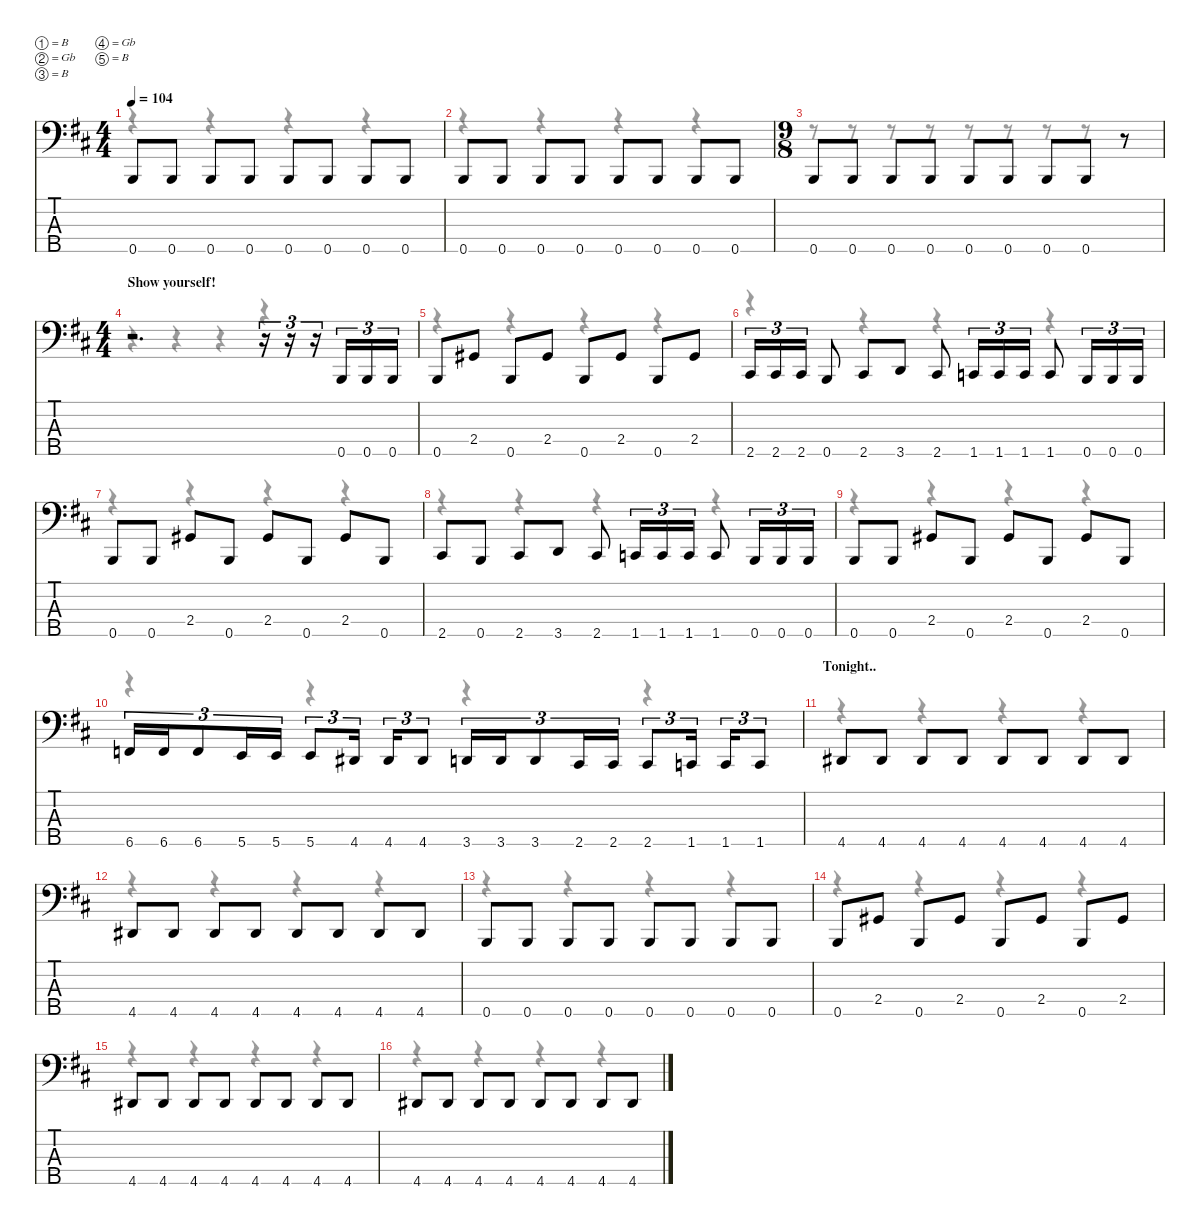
\defaultSystemsLayout 4
\hideDynamics
\bracketExtendMode nobrackets
\singleTrackTrackNamePolicy hidden
\multiTrackTrackNamePolicy hidden
\firstSystemTrackNameMode fullname
\otherSystemsTrackNameOrientation horizontal
\track ("Bass" "el.bs.") {instrument electricbassfinger}
\staff {score tabs}
\tuning (B2 Gb2 B1 Gb1 B0)
\voice
\ts (4 4)
\tempo 104
\clef f4
\ks bminor
0.5{acc forcenatural}.8{dy mp beam Up} 0.5{acc forcenatural}.8{beam Up} 0.5{acc forcenatural}.8{beam Up} 0.5{acc forcenatural}.8{beam Up} 0.5{acc forcenatural}.8{beam Up} 0.5{acc forcenatural}.8{beam Up} 0.5{acc forcenatural}.8{beam Up} 0.5{acc forcenatural}.8{beam Up} |
0.5{acc forcenatural}.8{dy mf beam Up} 0.5{acc forcenatural}.8{beam Up} 0.5{acc forcenatural}.8{beam Up} 0.5{acc forcenatural}.8{beam Up} 0.5{acc forcenatural}.8{beam Up} 0.5{acc forcenatural}.8{beam Up} 0.5{acc forcenatural}.8{beam Up} 0.5{acc forcenatural}.8{beam Up} |
\ts (9 8)
\beaming (8 2 2 2 2)
0.5{acc forcenatural}.8{beam Up} 0.5{acc forcenatural}.8{beam Up} 0.5{acc forcenatural}.8{dy f beam Up} 0.5{acc forcenatural}.8{beam Up} 0.5{acc forcenatural}.8{beam Up} 0.5{acc forcenatural}.8{beam Up} 0.5{acc forcenatural}.8{beam Up} 0.5{acc forcenatural}.8{beam Up} r.8{beam Up} |
\ts (4 4)
\beaming (8 2 2 2 2)
\section ("" "Show yourself!")
r.2{d beam Up} r.16{tu (3 2) beam Up} r.16{tu (3 2) beam Up} r.16{tu (3 2) beam Up} 0.5{acc forcenatural}.16{tu (3 2) beam Up} 0.5{acc forcenatural}.16{tu (3 2) beam Up} 0.5{acc forcenatural}.16{tu (3 2) beam Up} |
0.5{acc forcenatural}.8{beam Up} 2.4{acc #}.8{beam Up} 0.5{acc forcenatural}.8{beam Up} 2.4{acc #}.8{beam Up} 0.5{acc forcenatural}.8{beam Up} 2.4{acc #}.8{beam Up} 0.5{acc forcenatural}.8{beam Up} 2.4{acc #}.8{beam Up} |
2.5{acc #}.16{tu (3 2) beam Up} 2.5{acc #}.16{tu (3 2) beam Up} 2.5{acc #}.16{tu (3 2) beam Up} 0.5{acc forcenatural}.8{beam Up} 2.5{acc #}.8{beam Up} 3.5{acc forcenatural}.8{beam Up} 2.5{acc #}.8{beam Up} 1.5{acc forcenatural}.16{tu (3 2) beam Up} 1.5{acc forcenatural}.16{tu (3 2) beam Up} 1.5{acc forcenatural}.16{tu (3 2) beam Up} 1.5{acc forcenatural}.8{beam Up} 0.5{acc forcenatural}.16{tu (3 2) beam Up} 0.5{acc forcenatural}.16{tu (3 2) beam Up} 0.5{acc forcenatural}.16{tu (3 2) beam Up} |
0.5{acc forcenatural}.8{beam Up} 0.5{acc forcenatural}.8{beam Up} 2.4{acc #}.8{beam Up} 0.5{acc forcenatural}.8{beam Up} 2.4{acc #}.8{beam Up} 0.5{acc forcenatural}.8{beam Up} 2.4{acc #}.8{beam Up} 0.5{acc forcenatural}.8{beam Up} |
2.5{acc #}.8{beam Up} 0.5{acc forcenatural}.8{beam Up} 2.5{acc #}.8{beam Up} 3.5{acc forcenatural}.8{beam Up} 2.5{acc #}.8{beam Up} 1.5{acc forcenatural}.16{tu (3 2) beam Up} 1.5{acc forcenatural}.16{tu (3 2) beam Up} 1.5{acc forcenatural}.16{tu (3 2) beam Up} 1.5{acc forcenatural}.8{beam Up} 0.5{acc forcenatural}.16{tu (3 2) beam Up} 0.5{acc forcenatural}.16{tu (3 2) beam Up} 0.5{acc forcenatural}.16{tu (3 2) beam Up} |
0.5{acc forcenatural}.8{beam Up} 0.5{acc forcenatural}.8{beam Up} 2.4{acc #}.8{beam Up} 0.5{acc forcenatural}.8{beam Up} 2.4{acc #}.8{beam Up} 0.5{acc forcenatural}.8{beam Up} 2.4{acc #}.8{beam Up} 0.5{acc forcenatural}.8{beam Up} |
6.5{acc forcenatural}.16{tu (3 2) beam Up} 6.5{acc forcenatural}.16{tu (3 2) beam Up} 6.5{acc forcenatural}.8{tu (3 2) beam Up} 5.5{acc forcenatural}.16{tu (3 2) beam Up} 5.5{acc forcenatural}.16{tu (3 2) beam Up} 5.5{acc forcenatural}.8{tu (3 2) beam Up} 4.5{acc #}.16{tu (3 2) beam Up} 4.5{acc #}.16{tu (3 2) beam Up} 4.5{acc #}.8{tu (3 2) beam Up} 3.5{acc forcenatural}.16{tu (3 2) beam Up} 3.5{acc forcenatural}.16{tu (3 2) beam Up} 3.5{acc forcenatural}.8{tu (3 2) beam Up} 2.5{acc #}.16{tu (3 2) beam Up} 2.5{acc #}.16{tu (3 2) beam Up} 2.5{acc #}.8{tu (3 2) beam Up} 1.5{acc forcenatural}.16{tu (3 2) beam Up} 1.5{acc forcenatural}.16{tu (3 2) beam Up} 1.5{acc forcenatural}.8{tu (3 2) beam Up} |
\section ("" "Tonight..")
4.5{acc #}.8{beam Up} 4.5{acc #}.8{beam Up} 4.5{acc #}.8{beam Up} 4.5{acc #}.8{beam Up} 4.5{acc #}.8{beam Up} 4.5{acc #}.8{beam Up} 4.5{acc #}.8{beam Up} 4.5{acc #}.8{beam Up} |
4.5{acc #}.8{beam Up} 4.5{acc #}.8{beam Up} 4.5{acc #}.8{beam Up} 4.5{acc #}.8{beam Up} 4.5{acc #}.8{beam Up} 4.5{acc #}.8{beam Up} 4.5{acc #}.8{beam Up} 4.5{acc #}.8{beam Up} |
0.5{acc forcenatural}.8{beam Up} 0.5{acc forcenatural}.8{beam Up} 0.5{acc forcenatural}.8{beam Up} 0.5{acc forcenatural}.8{beam Up} 0.5{acc forcenatural}.8{beam Up} 0.5{acc forcenatural}.8{beam Up} 0.5{acc forcenatural}.8{beam Up} 0.5{acc forcenatural}.8{beam Up} |
0.5{acc forcenatural}.8{beam Up} 2.4{acc #}.8{beam Up} 0.5{acc forcenatural}.8{beam Up} 2.4{acc #}.8{beam Up} 0.5{acc forcenatural}.8{beam Up} 2.4{acc #}.8{beam Up} 0.5{acc forcenatural}.8{beam Up} 2.4{acc #}.8{beam Up} |
4.5{acc #}.8{beam Up} 4.5{acc #}.8{beam Up} 4.5{acc #}.8{beam Up} 4.5{acc #}.8{beam Up} 4.5{acc #}.8{beam Up} 4.5{acc #}.8{beam Up} 4.5{acc #}.8{beam Up} 4.5{acc #}.8{beam Up} |
4.5{acc #}.8{beam Up} 4.5{acc #}.8{beam Up} 4.5{acc #}.8{beam Up} 4.5{acc #}.8{beam Up} 4.5{acc #}.8{beam Up} 4.5{acc #}.8{beam Up} 4.5{acc #}.8{beam Up} 4.5{acc #}.8{beam Up}
\voice
\clef f4
\ottava regular
\simile none
\ks bminor
r.4{dy mf beam Down} r.4{beam Down} r.4{beam Down} r.4{beam Down} |
r.4{beam Down} r.4{beam Down} r.4{beam Down} r.4{beam Down} |
r.8{beam Down} r.8{beam Down} r.8{beam Down} r.8{beam Down} r.8{beam Down} r.8{beam Down} r.8{beam Down} r.8{beam Down} r.8{beam Down} |
r.4{beam Down} r.4{beam Down} r.4{beam Down} r.4{beam Down} |
r.4{beam Down} r.4{beam Down} r.4{beam Down} r.4{beam Down} |
r.4{beam Down} r.4{beam Down} r.4{beam Down} r.4{beam Down} |
r.4{beam Down} r.4{beam Down} r.4{beam Down} r.4{beam Down} |
r.4{beam Down} r.4{beam Down} r.4{beam Down} r.4{beam Down} |
r.4{beam Down} r.4{beam Down} r.4{beam Down} r.4{beam Down} |
r.4{beam Down} r.4{beam Down} r.4{beam Down} r.4{beam Down} |
r.4{beam Down} r.4{beam Down} r.4{beam Down} r.4{beam Down} |
r.4{beam Down} r.4{beam Down} r.4{beam Down} r.4{beam Down} |
r.4{beam Down} r.4{beam Down} r.4{beam Down} r.4{beam Down} |
r.4{beam Down} r.4{beam Down} r.4{beam Down} r.4{beam Down} |
r.4{beam Down} r.4{beam Down} r.4{beam Down} r.4{beam Down} |
r.4{beam Down} r.4{beam Down} r.4{beam Down} r.4{beam Down}
